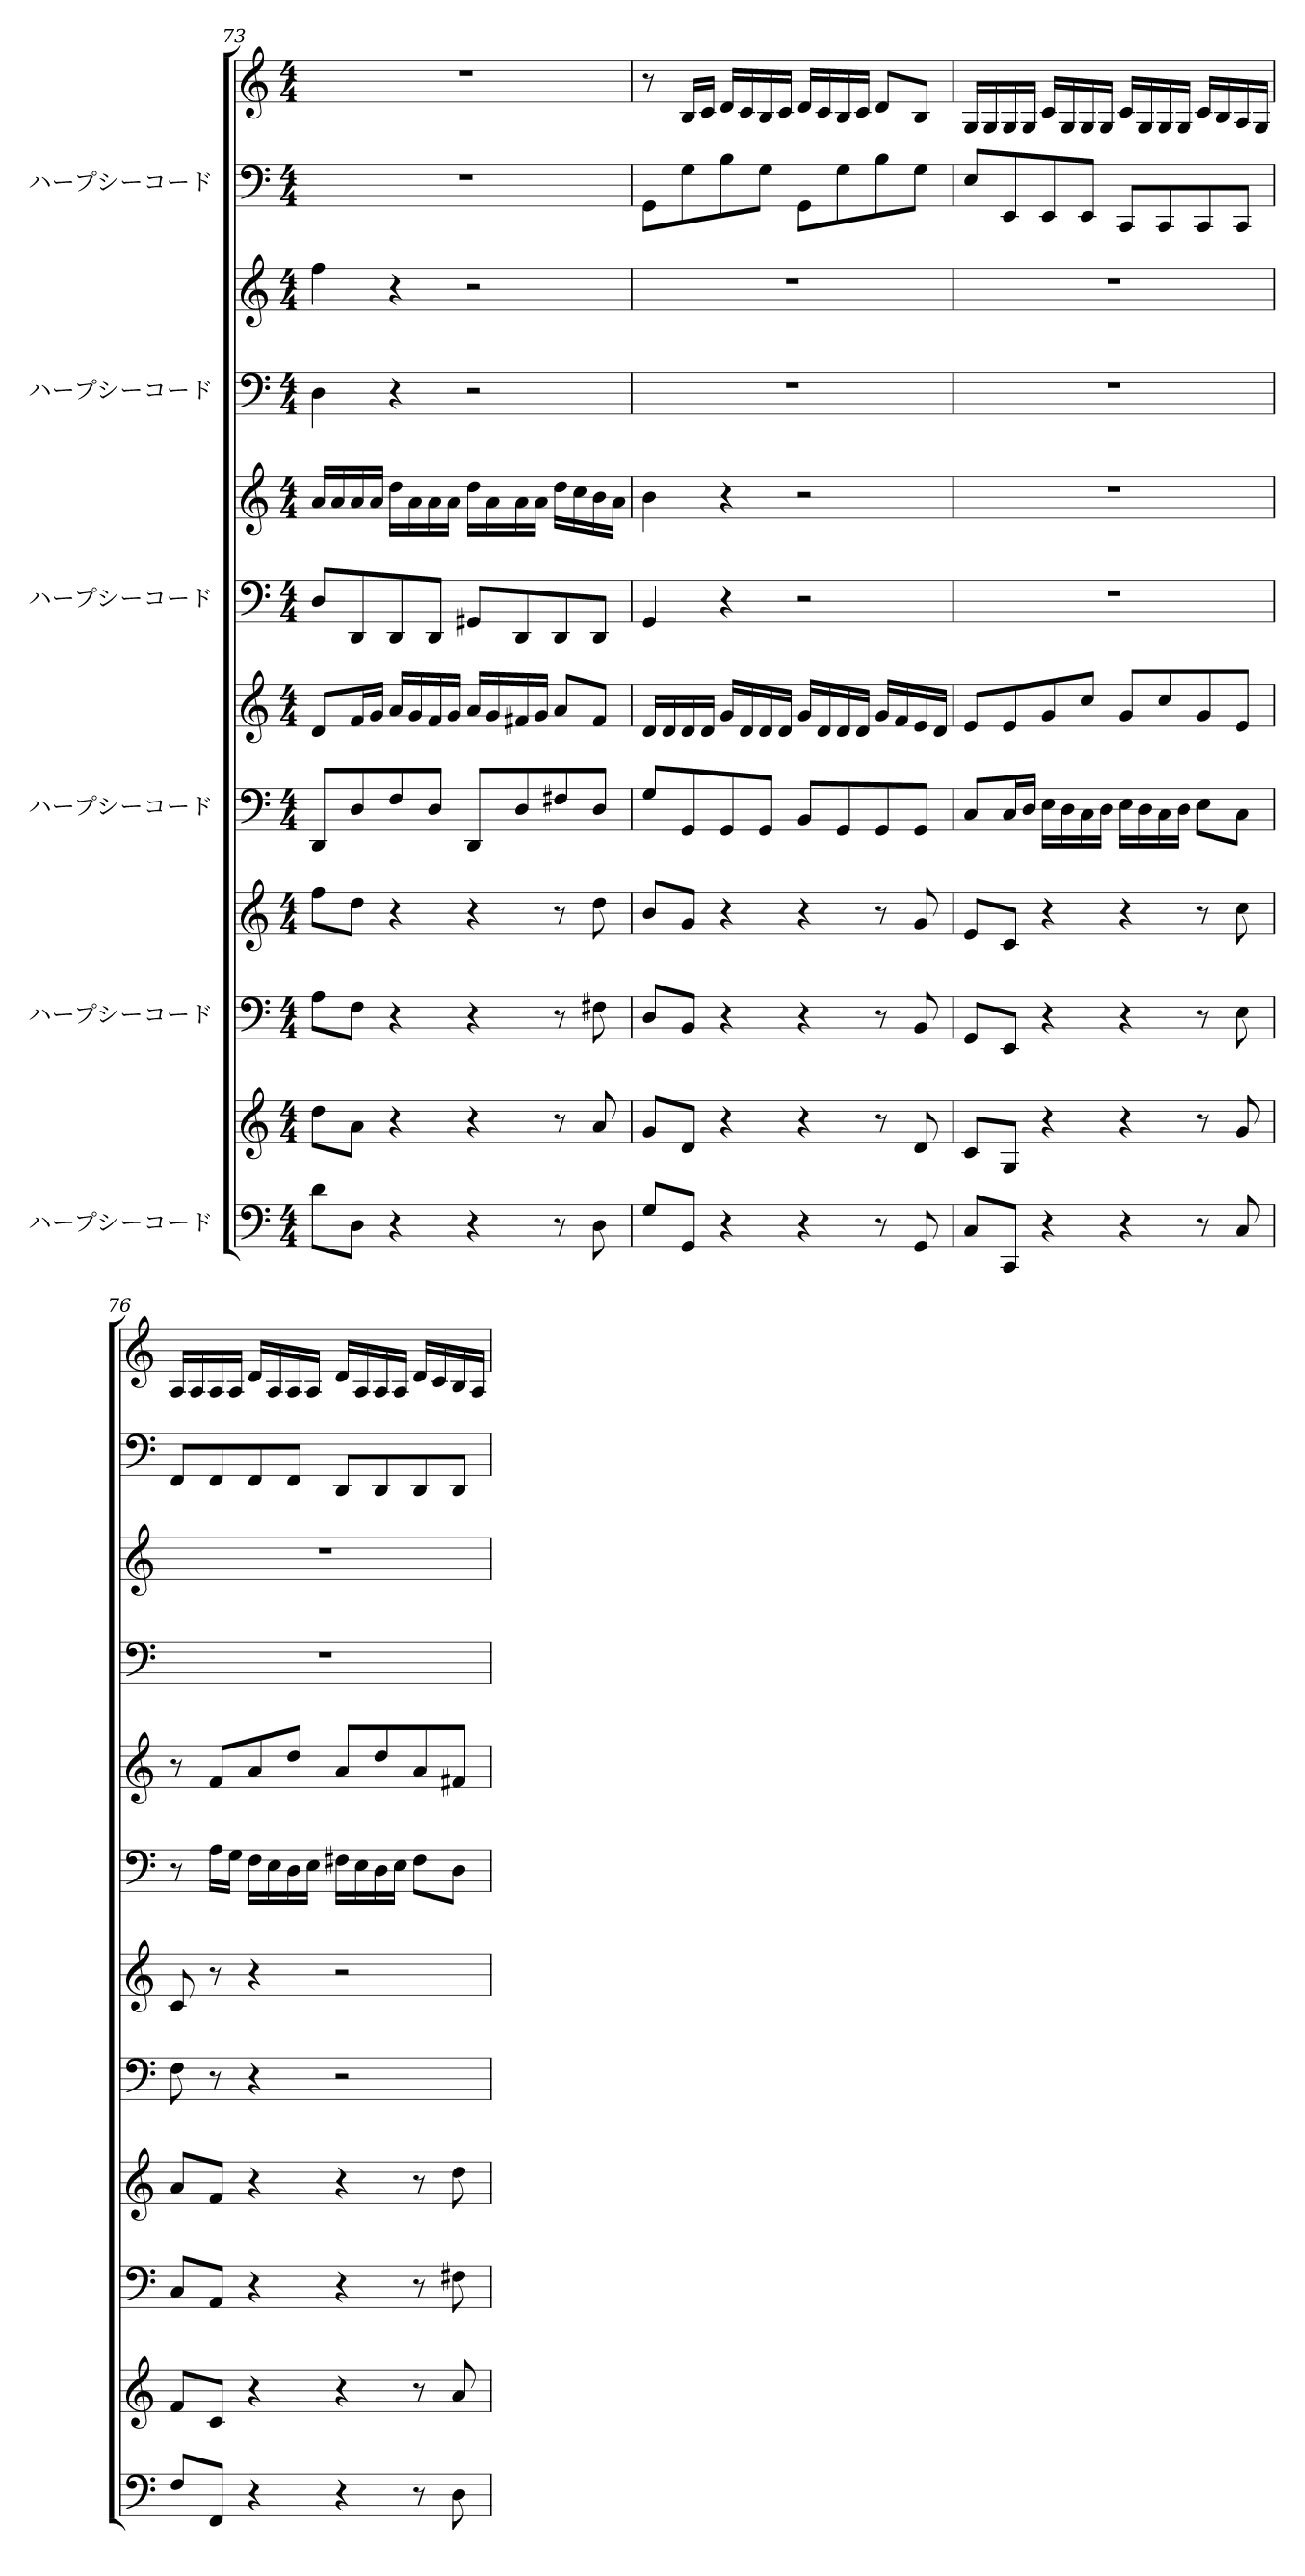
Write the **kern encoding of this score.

**kern	**kern	**kern	**kern	**kern	**kern	**kern	**kern	**kern	**kern	**kern	**kern
*part6	*part6	*part5	*part5	*part4	*part4	*part3	*part3	*part2	*part2	*part1	*part1
*staff12	*staff11	*staff10	*staff9	*staff8	*staff7	*staff6	*staff5	*staff4	*staff3	*staff2	*staff1
*I"ハープシーコード	*	*I"ハープシーコード	*	*I"ハープシーコード	*	*I"ハープシーコード	*	*I"ハープシーコード	*	*I"ハープシーコード	*
*clefF4	*clefG2	*clefF4	*clefG2	*clefF4	*clefG2	*clefF4	*clefG2	*clefF4	*clefG2	*clefF4	*clefG2
*k[]	*k[]	*k[]	*k[]	*k[]	*k[]	*k[]	*k[]	*k[]	*k[]	*k[]	*k[]
*M4/4	*M4/4	*M4/4	*M4/4	*M4/4	*M4/4	*M4/4	*M4/4	*M4/4	*M4/4	*M4/4	*M4/4
=73	=73	=73	=73	=73	=73	=73	=73	=73	=73	=73	=73
8d\L	8dd\L	8A\L	8ff\L	8DD/L	8d/L	8D/L	16a/LL	4D\	4ff\	1r	1r
.	.	.	.	.	.	.	16a/	.	.	.	.
8D\J	8a\J	8F\J	8dd\J	8D/	16f/L	8DD/	16a/	.	.	.	.
.	.	.	.	.	16g/JJ	.	16a/JJ	.	.	.	.
4r	4r	4r	4r	8F/	16a/LL	8DD/	16dd\LL	4r	4r	.	.
.	.	.	.	.	16g/	.	16a\	.	.	.	.
.	.	.	.	8D/J	16f/	8DD/J	16a\	.	.	.	.
.	.	.	.	.	16g/JJ	.	16a\JJ	.	.	.	.
4r	4r	4r	4r	8DD/L	16a/LL	8GG#X/L	16dd\LL	2r	2r	.	.
.	.	.	.	.	16g/	.	16a\	.	.	.	.
.	.	.	.	8D/	16f#X/	8DD/	16a\	.	.	.	.
.	.	.	.	.	16g/JJ	.	16a\JJ	.	.	.	.
8r	8r	8r	8r	8F#X/	8a/L	8DD/	16dd\LL	.	.	.	.
.	.	.	.	.	.	.	16cc\	.	.	.	.
8D\	8a/	8F#X\	8dd\	8D/J	8f#/J	8DD/J	16b\	.	.	.	.
.	.	.	.	.	.	.	16a\JJ	.	.	.	.
!!LO:PB:g=z
=74	=74	=74	=74	=74	=74	=74	=74	=74	=74	=74	=74
8G/L	8g/L	8D/L	8b/L	8G/L	16d/LL	4GG/	4b\	1r	1r	8GG\L	8r
.	.	.	.	.	16d/	.	.	.	.	.	.
8GG/J	8d/J	8BB/J	8g/J	8GG/	16d/	.	.	.	.	8G\	16B/LL
.	.	.	.	.	16d/JJ	.	.	.	.	.	16c/JJ
4r	4r	4r	4r	8GG/	16g/LL	4r	4r	.	.	8B\	16d/LL
.	.	.	.	.	16d/	.	.	.	.	.	16c/
.	.	.	.	8GG/J	16d/	.	.	.	.	8G\J	16B/
.	.	.	.	.	16d/JJ	.	.	.	.	.	16c/JJ
4r	4r	4r	4r	8BB/L	16g/LL	2r	2r	.	.	8GG\L	16d/LL
.	.	.	.	.	16d/	.	.	.	.	.	16c/
.	.	.	.	8GG/	16d/	.	.	.	.	8G\	16B/
.	.	.	.	.	16d/JJ	.	.	.	.	.	16c/JJ
8r	8r	8r	8r	8GG/	16g/LL	.	.	.	.	8B\	8d/L
.	.	.	.	.	16f/	.	.	.	.	.	.
8GG/	8d/	8BB/	8g/	8GG/J	16e/	.	.	.	.	8G\J	8B/J
.	.	.	.	.	16d/JJ	.	.	.	.	.	.
=75	=75	=75	=75	=75	=75	=75	=75	=75	=75	=75	=75
8C/L	8c/L	8GG/L	8e/L	8C/L	8e/L	1r	1r	1r	1r	8E/L	16G/LL
.	.	.	.	.	.	.	.	.	.	.	16G/
8CC/J	8G/J	8EE/J	8c/J	16C/L	8e/	.	.	.	.	8EE/	16G/
.	.	.	.	16D/JJ	.	.	.	.	.	.	16G/JJ
4r	4r	4r	4r	16E\LL	8g/	.	.	.	.	8EE/	16c/LL
.	.	.	.	16D\	.	.	.	.	.	.	16G/
.	.	.	.	16C\	8cc/J	.	.	.	.	8EE/J	16G/
.	.	.	.	16D\JJ	.	.	.	.	.	.	16G/JJ
4r	4r	4r	4r	16E\LL	8g/L	.	.	.	.	8CC/L	16c/LL
.	.	.	.	16D\	.	.	.	.	.	.	16G/
.	.	.	.	16C\	8cc/	.	.	.	.	8CC/	16G/
.	.	.	.	16D\JJ	.	.	.	.	.	.	16G/JJ
8r	8r	8r	8r	8E\L	8g/	.	.	.	.	8CC/	16c/LL
.	.	.	.	.	.	.	.	.	.	.	16B/
8C/	8g/	8E\	8cc\	8C\J	8e/J	.	.	.	.	8CC/J	16A/
.	.	.	.	.	.	.	.	.	.	.	16G/JJ
!!LO:PB:g=z
=76	=76	=76	=76	=76	=76	=76	=76	=76	=76	=76	=76
8F/L	8f/L	8C/L	8a/L	8F\	8c/	8r	8r	1r	1r	8FF/L	16A/LL
.	.	.	.	.	.	.	.	.	.	.	16A/
8FF/J	8c/J	8AA/J	8f/J	8r	8r	16A\LL	8f/L	.	.	8FF/	16A/
.	.	.	.	.	.	16G\JJ	.	.	.	.	16A/JJ
4r	4r	4r	4r	4r	4r	16F\LL	8a/	.	.	8FF/	16d/LL
.	.	.	.	.	.	16E\	.	.	.	.	16A/
.	.	.	.	.	.	16D\	8dd/J	.	.	8FF/J	16A/
.	.	.	.	.	.	16E\JJ	.	.	.	.	16A/JJ
4r	4r	4r	4r	2r	2r	16F#X\LL	8a/L	.	.	8DD/L	16d/LL
.	.	.	.	.	.	16E\	.	.	.	.	16A/
.	.	.	.	.	.	16D\	8dd/	.	.	8DD/	16A/
.	.	.	.	.	.	16E\JJ	.	.	.	.	16A/JJ
8r	8r	8r	8r	.	.	8F#\L	8a/	.	.	8DD/	16d/LL
.	.	.	.	.	.	.	.	.	.	.	16c/
8D\	8a/	8F#X\	8dd\	.	.	8D\J	8f#X/J	.	.	8DD/J	16B/
.	.	.	.	.	.	.	.	.	.	.	16A/JJ
=	=	=	=	=	=	=	=	=	=	=	=
*-	*-	*-	*-	*-	*-	*-	*-	*-	*-	*-	*-
